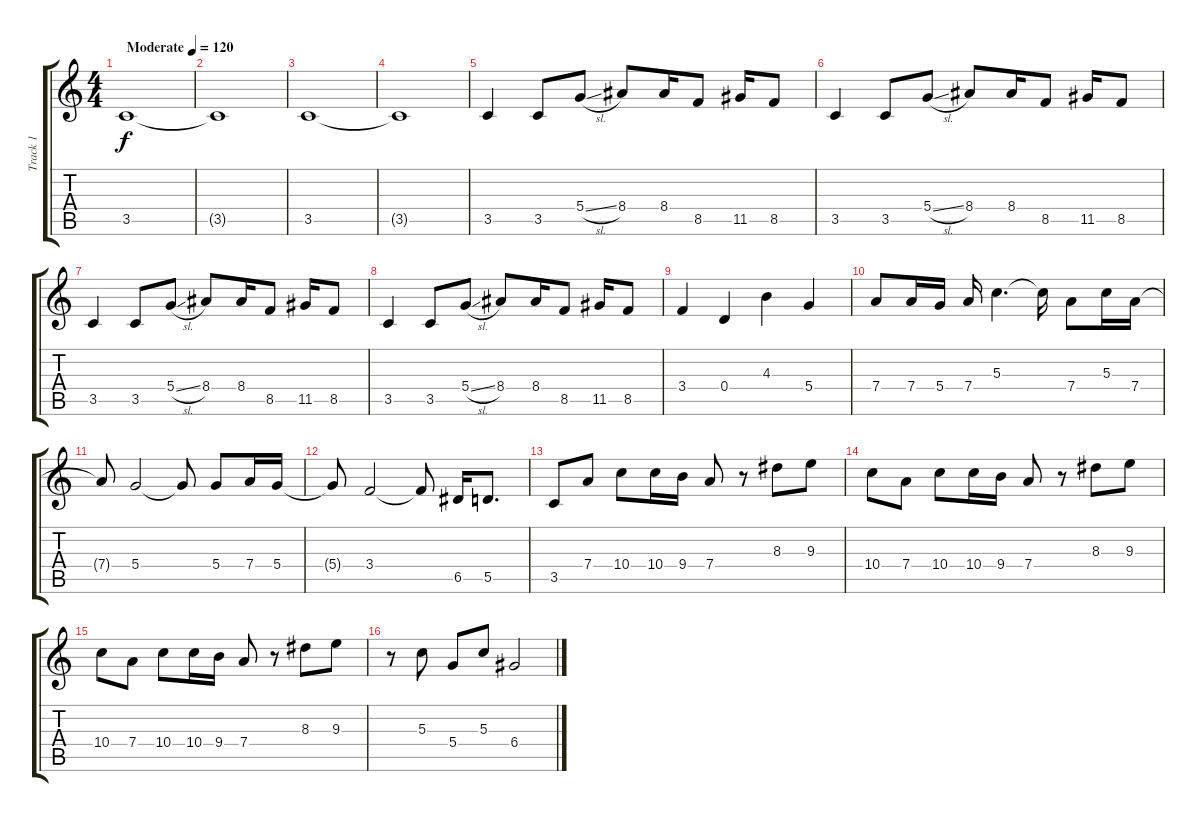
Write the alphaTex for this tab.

\track ("Track 1" "Track 1") {instrument distortionguitar}
\staff {score tabs}
\tuning (E4 B3 G3 D3 A2 E2) {hide}
\ts (4 4)
\tempo (120 "Moderate")
\clef g2
\ks c
3.5.1{dy f instrument distortionguitar} |
3.5{t}.1 |
3.5.1 |
3.5{t}.1 |
3.5.4 3.5.8 5.4{sl}.8 8.4.8 8.4.16 8.5.8 11.5.16 8.5.8 |
3.5.4 3.5.8 5.4{sl}.8 8.4.8 8.4.16 8.5.8 11.5.16 8.5.8 |
3.5.4 3.5.8 5.4{sl}.8 8.4.8 8.4.16 8.5.8 11.5.16 8.5.8 |
3.5.4 3.5.8 5.4{sl}.8 8.4.8 8.4.16 8.5.8 11.5.16 8.5.8 |
3.4.4 0.4.4 4.3.4 5.4.4 |
7.4.8 7.4.16 5.4.16 7.4.16 5.3.4{d} 5.3{t}.16 7.4.8 5.3.16 7.4.16 |
7.4{t}.8 5.4.2 5.4{t}.8 5.4.8 7.4.16 5.4.16 |
5.4{t}.8 3.4.2 3.4{t}.8 6.5.16 5.5.8{d} |
3.5.8 7.4.8 10.4.8 10.4.16 9.4.16 7.4.8 r.8 8.3.8 9.3.8 |
10.4.8 7.4.8 10.4.8 10.4.16 9.4.16 7.4.8 r.8 8.3.8 9.3.8 |
10.4.8 7.4.8 10.4.8 10.4.16 9.4.16 7.4.8 r.8 8.3.8 9.3.8 |
r.8 5.3.8 5.4.8 5.3.8 6.4.2
